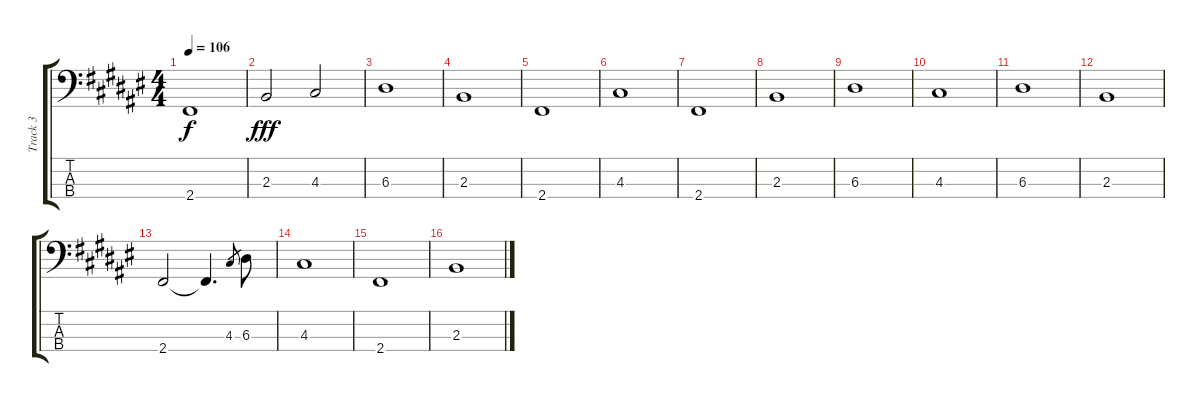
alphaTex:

\track ("Track 3" "Track 3") {instrument electricbassfinger}
\staff {score tabs}
\tuning (G2 D2 A1 E1) {hide}
\ts (4 4)
\tempo 106
\clef f4
\ks f#
2.4.1{dy f} |
2.3.2{dy fff} 4.3.2 |
6.3.1 |
2.3.1 |
2.4.1 |
4.3.1 |
2.4.1 |
2.3.1 |
6.3.1 |
4.3.1 |
6.3.1 |
2.3.1 |
2.4.2 2.4{t}.4{d} 4.3.8{gr} 6.3.8 |
4.3.1 |
2.4.1 |
2.3.1
